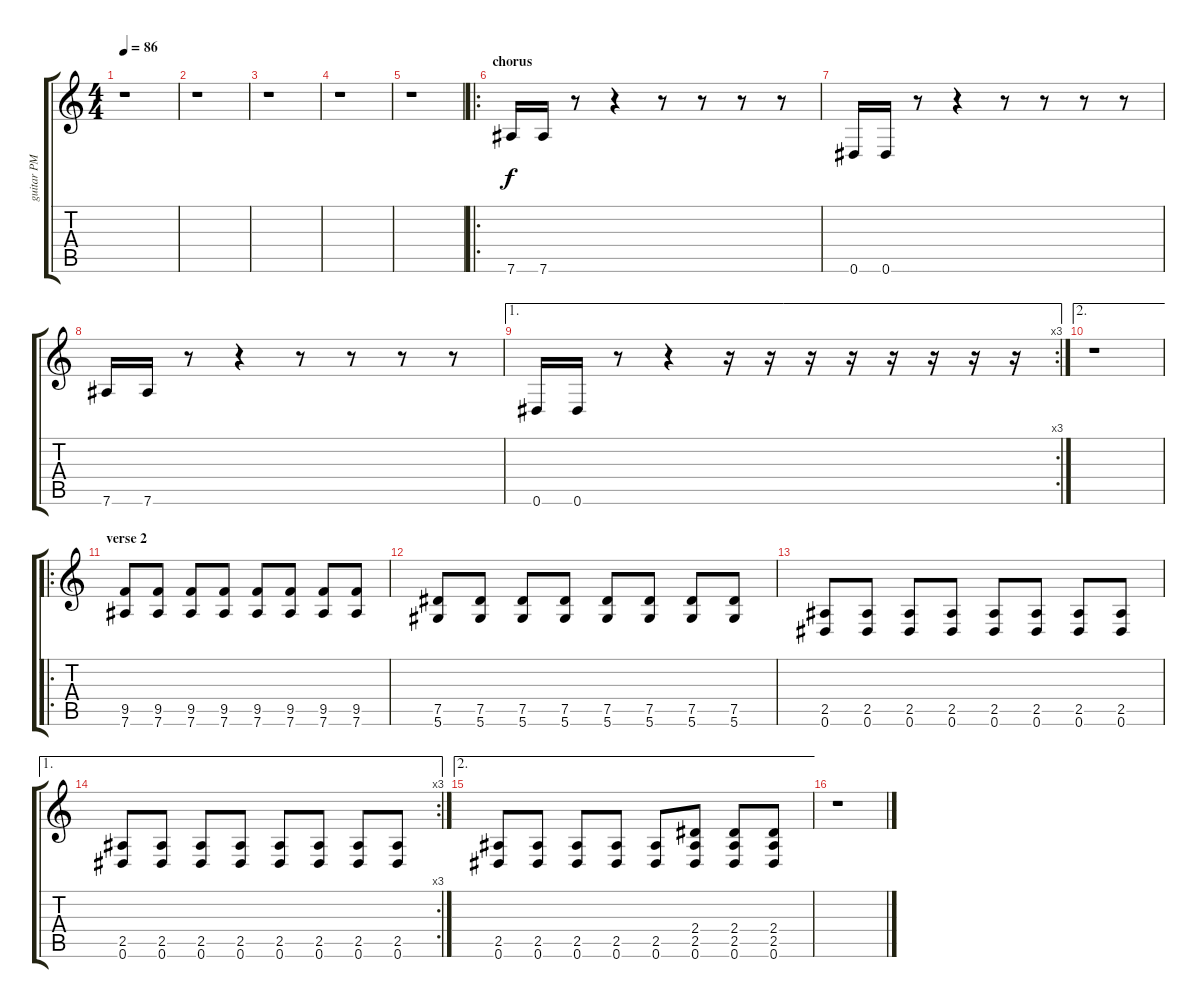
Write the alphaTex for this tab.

\track ("guitar PM" "guitar PM") {instrument electricguitarmuted}
\staff {score tabs}
\tuning (Eb4 Bb3 Gb3 Db3 Ab2 Eb2) {hide}
\ts (4 4)
\tempo 86
\clef g2
\ks c
r.1{dy f} |
r.1 |
r.1 |
r.1 |
r.1 |
\ro
\section ("" "chorus")
7.6.16 7.6.16 r.8 r.4 r.8 r.8 r.8 r.8 |
0.6.16 0.6.16 r.8 r.4 r.8 r.8 r.8 r.8 |
7.6.16 7.6.16 r.8 r.4 r.8 r.8 r.8 r.8 |
\ae 1
\rc 3
0.6.16 0.6.16 r.8 r.4 r.16 r.16 r.16 r.16 r.16 r.16 r.16 r.16 |
\ae 2
r.1 |
\ro
\section ("" "verse 2")
(9.5 7.6).8 (9.5 7.6).8 (9.5 7.6).8 (9.5 7.6).8 (9.5 7.6).8 (9.5 7.6).8 (9.5 7.6).8 (9.5 7.6).8 |
(7.5 5.6).8 (7.5 5.6).8 (7.5 5.6).8 (7.5 5.6).8 (7.5 5.6).8 (7.5 5.6).8 (7.5 5.6).8 (7.5 5.6).8 |
(2.5 0.6).8 (2.5 0.6).8 (2.5 0.6).8 (2.5 0.6).8 (2.5 0.6).8 (2.5 0.6).8 (2.5 0.6).8 (2.5 0.6).8 |
\ae 1
\rc 3
(2.5 0.6).8 (2.5 0.6).8 (2.5 0.6).8 (2.5 0.6).8 (2.5 0.6).8 (2.5 0.6).8 (2.5 0.6).8 (2.5 0.6).8 |
\ae 2
(2.5 0.6).8 (2.5 0.6).8 (2.5 0.6).8 (2.5 0.6).8 (2.5 0.6).8 (2.4 2.5 0.6).8 (2.4 2.5 0.6).8 (2.4 2.5 0.6).8 |
r.1
